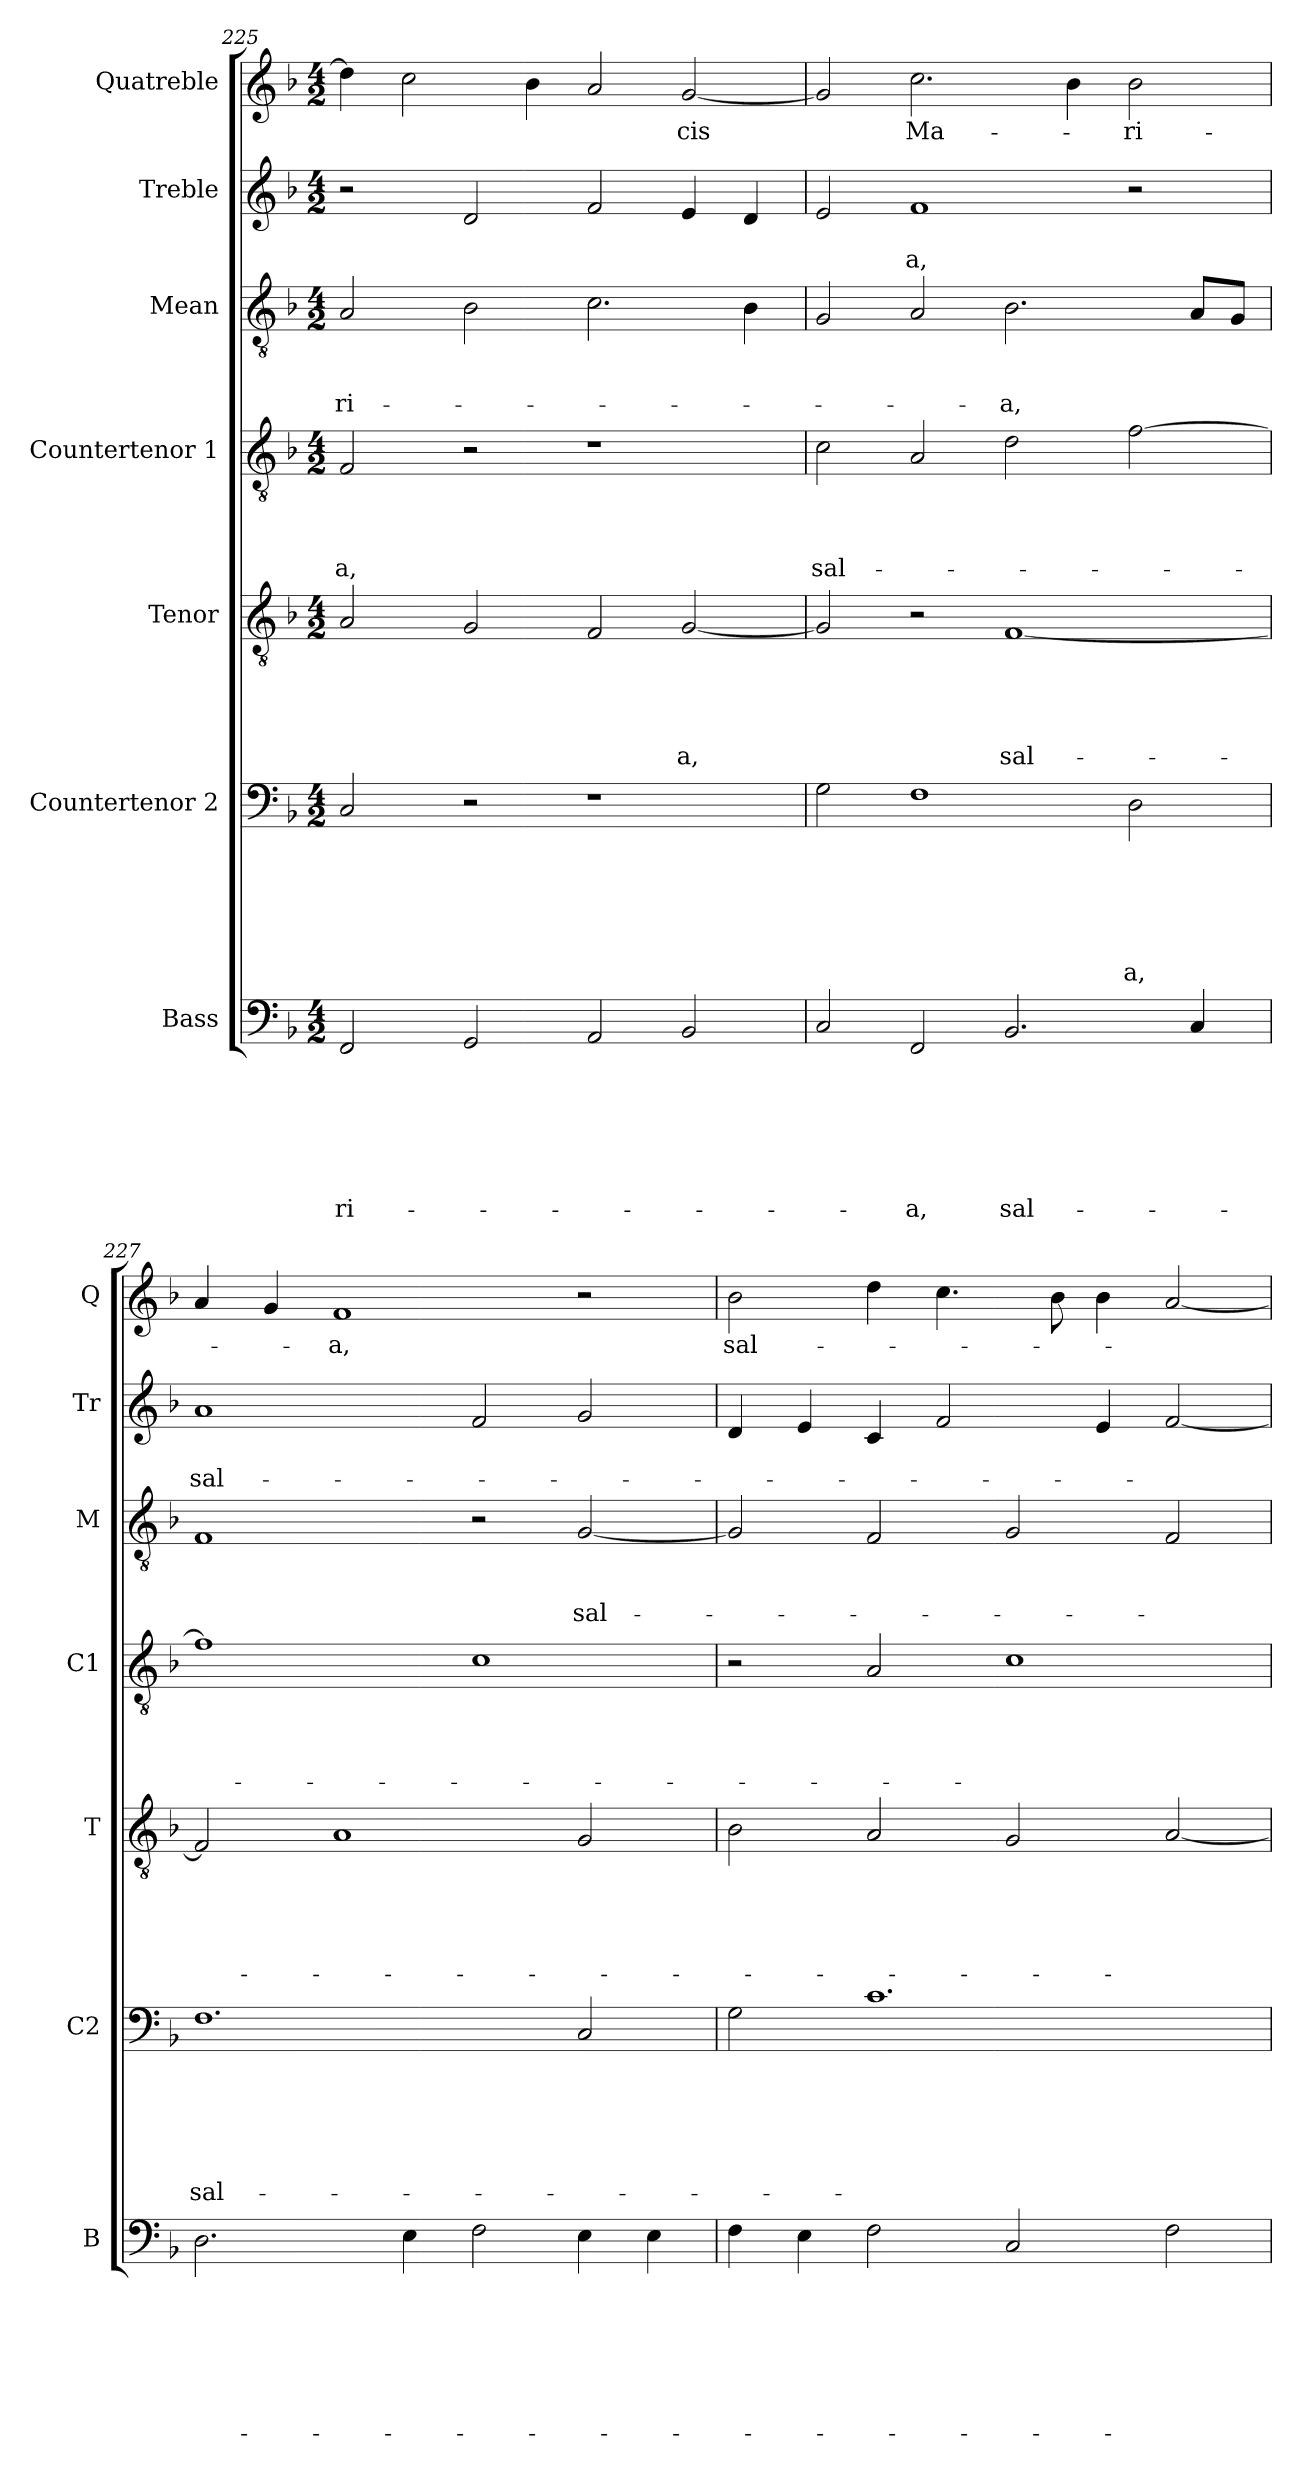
**kern	**text	**text	**text	**text	**text	**text	**text	**kern	**text	**text	**text	**text	**text	**text	**kern	**text	**text	**text	**text	**text	**kern	**text	**text	**text	**text	**kern	**text	**text	**text	**kern	**text	**text	**kern	**text
*part7	*part7	*part7	*part7	*part7	*part7	*part7	*part7	*part6	*part6	*part6	*part6	*part6	*part6	*part6	*part5	*part5	*part5	*part5	*part5	*part5	*part4	*part4	*part4	*part4	*part4	*part3	*part3	*part3	*part3	*part2	*part2	*part2	*part1	*part1
*staff7	*staff7	*staff7	*staff7	*staff7	*staff7	*staff7	*staff7	*staff6	*staff6	*staff6	*staff6	*staff6	*staff6	*staff6	*staff5	*staff5	*staff5	*staff5	*staff5	*staff5	*staff4	*staff4	*staff4	*staff4	*staff4	*staff3	*staff3	*staff3	*staff3	*staff2	*staff2	*staff2	*staff1	*staff1
*I"Bass	*	*	*	*	*	*	*	*I"Countertenor 2	*	*	*	*	*	*	*I"Tenor	*	*	*	*	*	*I"Countertenor 1	*	*	*	*	*I"Mean	*	*	*	*I"Treble	*	*	*I"Quatreble	*
*I'B	*	*	*	*	*	*	*	*I'C2	*	*	*	*	*	*	*I'T	*	*	*	*	*	*I'C1	*	*	*	*	*I'M	*	*	*	*I'Tr	*	*	*I'Q	*
!!LO:PB:g=z
*clefF4	*	*	*	*	*	*	*	*clefF4	*	*	*	*	*	*	*clefGv2	*	*	*	*	*	*clefGv2	*	*	*	*	*clefGv2	*	*	*	*clefG2	*	*	*clefG2	*
*k[b-]	*	*	*	*	*	*	*	*k[b-]	*	*	*	*	*	*	*k[b-]	*	*	*	*	*	*k[b-]	*	*	*	*	*k[b-]	*	*	*	*k[b-]	*	*	*k[b-]	*
*d:	*	*	*	*	*	*	*	*d:	*	*	*	*	*	*	*d:	*	*	*	*	*	*d:	*	*	*	*	*d:	*	*	*	*d:	*	*	*d:	*
*M4/2	*	*	*	*	*	*	*	*M4/2	*	*	*	*	*	*	*M4/2	*	*	*	*	*	*M4/2	*	*	*	*	*M4/2	*	*	*	*M4/2	*	*	*M4/2	*
=225	=225	=225	=225	=225	=225	=225	=225	=225	=225	=225	=225	=225	=225	=225	=225	=225	=225	=225	=225	=225	=225	=225	=225	=225	=225	=225	=225	=225	=225	=225	=225	=225	=225	=225
2FF/	.	.	.	.	.	.	-ri-	2C/	.	.	.	.	.	.	2A/	.	.	.	.	.	2F/	.	.	.	-a,	2A/	.	.	-ri-	2r	.	.	4dd\]	.
.	.	.	.	.	.	.	.	.	.	.	.	.	.	.	.	.	.	.	.	.	.	.	.	.	.	.	.	.	.	.	.	.	2cc\	.
2GG/	.	.	.	.	.	.	.	2r	.	.	.	.	.	.	2G/	.	.	.	.	.	2r	.	.	.	.	2B-\	.	.	.	2d/	.	.	.	.
.	.	.	.	.	.	.	.	.	.	.	.	.	.	.	.	.	.	.	.	.	.	.	.	.	.	.	.	.	.	.	.	.	4b-\	.
2AA/	.	.	.	.	.	.	.	1r	.	.	.	.	.	.	2F/	.	.	.	.	.	1r	.	.	.	.	2.c\	.	.	.	2f/	.	.	2a/	.
2BB-/	.	.	.	.	.	.	.	.	.	.	.	.	.	.	[2G/	.	.	.	.	-a,	.	.	.	.	.	.	.	.	.	4e/	.	.	[2g/	-cis
.	.	.	.	.	.	.	.	.	.	.	.	.	.	.	.	.	.	.	.	.	.	.	.	.	.	4B-\	.	.	.	4d/	.	.	.	.
=226	=226	=226	=226	=226	=226	=226	=226	=226	=226	=226	=226	=226	=226	=226	=226	=226	=226	=226	=226	=226	=226	=226	=226	=226	=226	=226	=226	=226	=226	=226	=226	=226	=226	=226
2C/	.	.	.	.	.	.	.	2G\	.	.	.	.	.	.	2G/]	.	.	.	.	.	2c\	.	.	.	sal-	2G/	.	.	.	2e/	.	.	2g/]	.
2FF/	.	.	.	.	.	.	-a,	1F	.	.	.	.	.	.	2r	.	.	.	.	.	2A/	.	.	.	.	2A/	.	.	.	1f	.	-a,	2.cc\	Ma-
2.BB-/	.	.	.	.	.	.	sal-	.	.	.	.	.	.	.	[1F	.	.	.	.	sal-	2d\	.	.	.	.	2.B-\	.	.	-a,	.	.	.	.	.
.	.	.	.	.	.	.	.	.	.	.	.	.	.	.	.	.	.	.	.	.	.	.	.	.	.	.	.	.	.	.	.	.	4b-\	.
.	.	.	.	.	.	.	.	2D\	.	.	.	.	.	-a,	.	.	.	.	.	.	[2f\	.	.	.	.	.	.	.	.	2r	.	.	2b-\	-ri-
4C/	.	.	.	.	.	.	.	.	.	.	.	.	.	.	.	.	.	.	.	.	.	.	.	.	.	8A/L	.	.	.	.	.	.	.	.
.	.	.	.	.	.	.	.	.	.	.	.	.	.	.	.	.	.	.	.	.	.	.	.	.	.	8G/J	.	.	.	.	.	.	.	.
=227	=227	=227	=227	=227	=227	=227	=227	=227	=227	=227	=227	=227	=227	=227	=227	=227	=227	=227	=227	=227	=227	=227	=227	=227	=227	=227	=227	=227	=227	=227	=227	=227	=227	=227
2.D\	.	.	.	.	.	.	.	1.F	.	.	.	.	.	sal-	2F/]	.	.	.	.	.	1f]	.	.	.	.	1F	.	.	.	1a	.	sal-	4a/	.
.	.	.	.	.	.	.	.	.	.	.	.	.	.	.	.	.	.	.	.	.	.	.	.	.	.	.	.	.	.	.	.	.	4g/	.
.	.	.	.	.	.	.	.	.	.	.	.	.	.	.	1A	.	.	.	.	.	.	.	.	.	.	.	.	.	.	.	.	.	1f	-a,
4E\	.	.	.	.	.	.	.	.	.	.	.	.	.	.	.	.	.	.	.	.	.	.	.	.	.	.	.	.	.	.	.	.	.	.
2F\	.	.	.	.	.	.	.	.	.	.	.	.	.	.	.	.	.	.	.	.	1c	.	.	.	.	2r	.	.	.	2f/	.	.	.	.
4E\	.	.	.	.	.	.	.	2C/	.	.	.	.	.	.	2G/	.	.	.	.	.	.	.	.	.	.	[2G/	.	.	sal-	2g/	.	.	2r	.
4E\	.	.	.	.	.	.	.	.	.	.	.	.	.	.	.	.	.	.	.	.	.	.	.	.	.	.	.	.	.	.	.	.	.	.
=228	=228	=228	=228	=228	=228	=228	=228	=228	=228	=228	=228	=228	=228	=228	=228	=228	=228	=228	=228	=228	=228	=228	=228	=228	=228	=228	=228	=228	=228	=228	=228	=228	=228	=228
4F\	.	.	.	.	.	.	.	2G\	.	.	.	.	.	.	2B-\	.	.	.	.	.	2r	.	.	.	.	2G/]	.	.	.	4d/	.	.	2b-\	sal-
4E\	.	.	.	.	.	.	.	.	.	.	.	.	.	.	.	.	.	.	.	.	.	.	.	.	.	.	.	.	.	4e/	.	.	.	.
2F\	.	.	.	.	.	.	.	1.c	.	.	.	.	.	.	2A/	.	.	.	.	.	2A/	.	.	.	.	2F/	.	.	.	4c/	.	.	4dd\	.
.	.	.	.	.	.	.	.	.	.	.	.	.	.	.	.	.	.	.	.	.	.	.	.	.	.	.	.	.	.	2f/	.	.	4.cc\	.
2C/	.	.	.	.	.	.	.	.	.	.	.	.	.	.	2G/	.	.	.	.	.	1c	.	.	.	.	2G/	.	.	.	.	.	.	.	.
.	.	.	.	.	.	.	.	.	.	.	.	.	.	.	.	.	.	.	.	.	.	.	.	.	.	.	.	.	.	.	.	.	8b-\	.
.	.	.	.	.	.	.	.	.	.	.	.	.	.	.	.	.	.	.	.	.	.	.	.	.	.	.	.	.	.	4e/	.	.	4b-\	.
2F\	.	.	.	.	.	.	.	.	.	.	.	.	.	.	[2A/	.	.	.	.	.	.	.	.	.	.	2F/	.	.	.	[2f/	.	.	[2a/	.
=	=	=	=	=	=	=	=	=	=	=	=	=	=	=	=	=	=	=	=	=	=	=	=	=	=	=	=	=	=	=	=	=	=	=
*-	*-	*-	*-	*-	*-	*-	*-	*-	*-	*-	*-	*-	*-	*-	*-	*-	*-	*-	*-	*-	*-	*-	*-	*-	*-	*-	*-	*-	*-	*-	*-	*-	*-	*-
